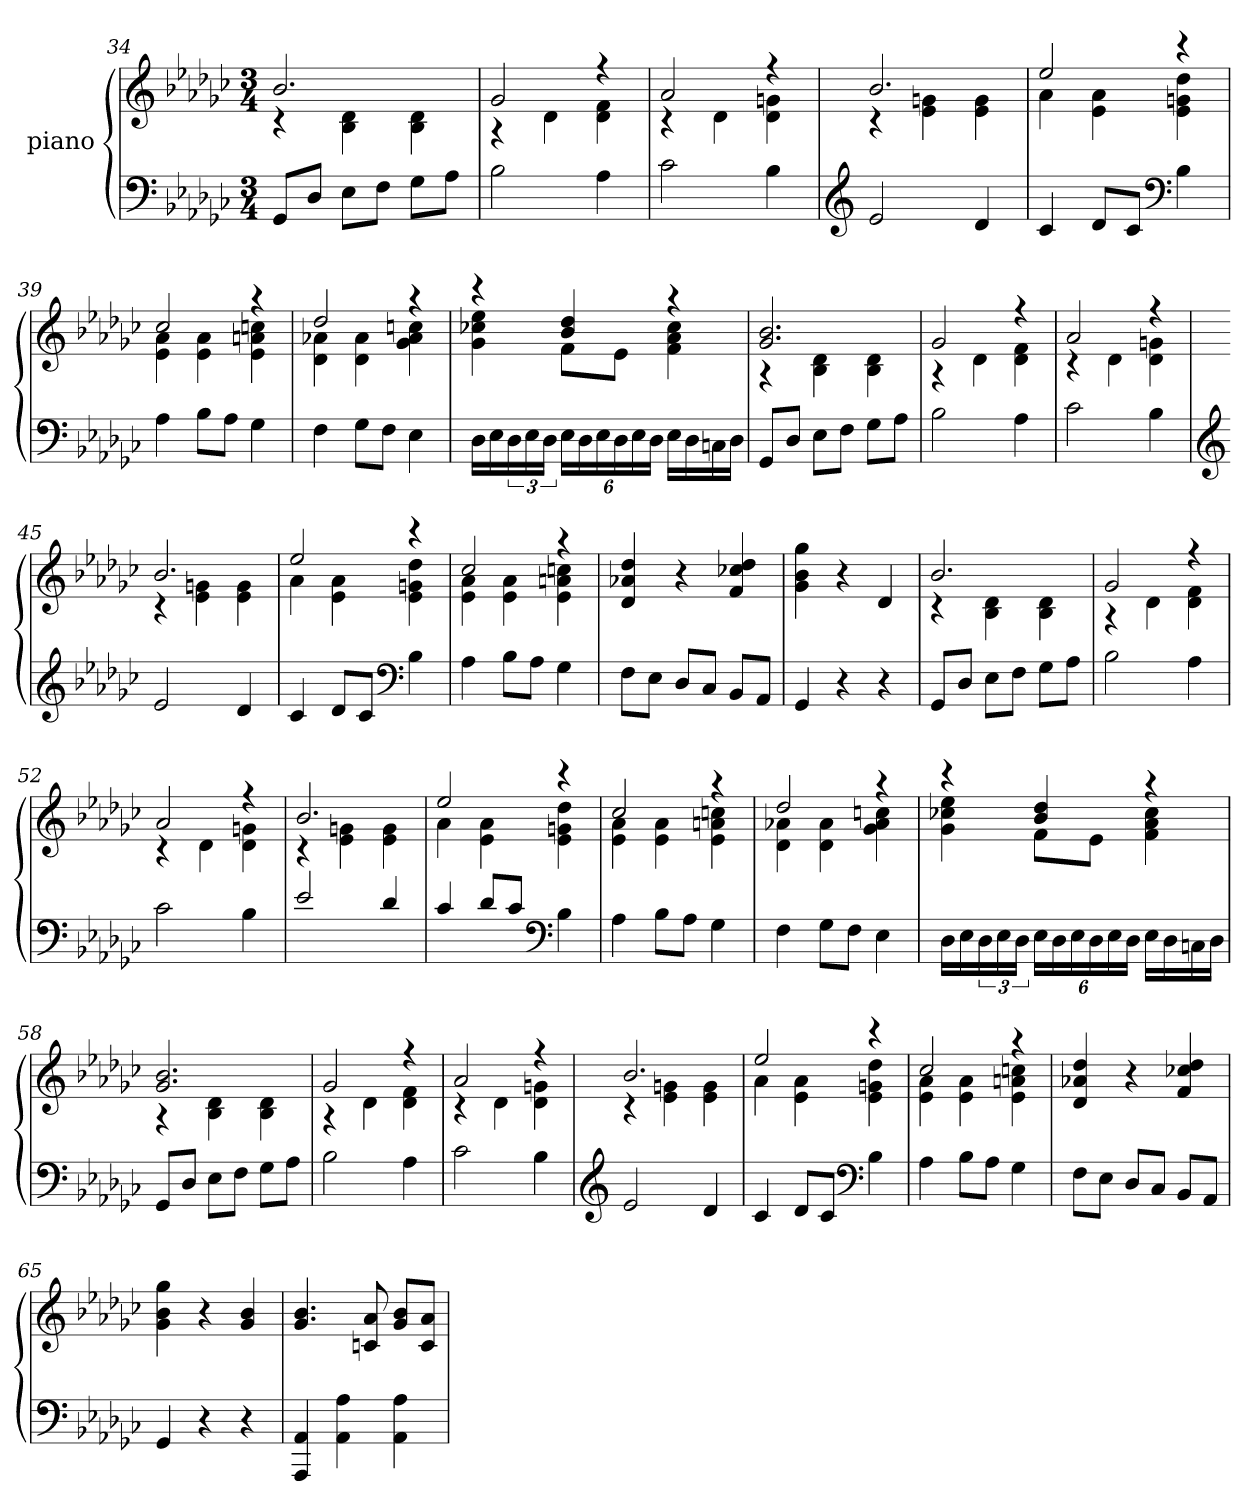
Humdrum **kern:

**kern	**kern
*part2	*part1
*staff2	*staff1
*I"piano	*I"piano
*clefF4	*clefG2
*k[b-e-a-d-g-c-]	*k[b-e-a-d-g-c-]
*M3/4	*M3/4
=34	=34
*	*^
8GG-/L	2.b-/	4r
8D-/J	.	.
8E-\L	.	4B-\ 4d-\
8F\J	.	.
8G-\L	.	4B-\ 4d-\
8A-\J	.	.
=35	=35	=35
2B-\	2g-/	4r
.	.	4d-\
4A-\	4r	4d-\ 4f\
=36	=36	=36
2c-\	2a-/	4r
.	.	4d-\
4B-\	4r	4d-\ 4gn\
=37	=37	=37
*clefG2	*	*
2e-/	2.b-/	4r
.	.	4e-\ 4gn\
4d-/	.	4e-\ 4g\
=38	=38	=38
4c-/	2ee-/	4a-\
8d-/L	.	4e-\ 4a-\
8c-/J	.	.
*clefF4	*	*
4B-\	4r	4e-\ 4gn\ 4dd-\
=39	=39	=39
4A-\	2cc-/	4e-\ 4a-\
8B-\L	.	4e-\ 4a-\
8A-\J	.	.
4G-\	4r	4e-\ 4an\ 4ccn\
=40	=40	=40
4F\	2dd-/	4d-\ 4a-X\
8G-\L	.	4d-\ 4a-\
8F\J	.	.
4E-\	4r	4g-\ 4a-\ 4ccn\
=41	=41	=41
16D-\LL	4r	4g-\ 4cc-X\ 4ee-\
16E-\	.	.
24D-\	.	.
24E-\	.	.
24D-\JJ	.	.
24E-\LL	4b-/ 4dd-/	8f\L
24D-\	.	.
24E-\	.	.
24D-\	.	8e-\J
24E-\	.	.
24D-\JJ	.	.
16E-\LL	4r	4f\ 4a-\ 4cc-\
16D-\	.	.
16Cn\	.	.
16D-\JJ	.	.
=42	=42	=42
8GG-/L	2.g-/ 2.b-/	4r
8D-/J	.	.
8E-\L	.	4B-\ 4d-\
8F\J	.	.
8G-\L	.	4B-\ 4d-\
8A-\J	.	.
=43	=43	=43
2B-\	2g-/	4r
.	.	4d-\
4A-\	4r	4d-\ 4f\
=44	=44	=44
2c-\	2a-/	4r
.	.	4d-\
4B-\	4r	4d-\ 4gn\
=45	=45	=45
*clefG2	*	*
2e-/	2.b-/	4r
.	.	4e-\ 4gn\
4d-/	.	4e-\ 4g\
=46	=46	=46
4c-/	2ee-/	4a-\
8d-/L	.	4e-\ 4a-\
8c-/J	.	.
*clefF4	*	*
4B-\	4r	4e-\ 4gn\ 4dd-\
=47	=47	=47
4A-\	2cc-/	4e-\ 4a-\
8B-\L	.	4e-\ 4a-\
8A-\J	.	.
4G-\	4r	4e-\ 4an\ 4ccn\
*	*v	*v
=48	=48
8F\L	4d-/ 4a-X/ 4dd-/
8E-\J	.
8D-/L	4r
8C-/J	.
8BB-/L	4f/ 4cc-X/ 4dd-/
8AA-/J	.
=49	=49
4GG-/	4g-\ 4b-\ 4gg-\
4r	4r
4r	4d-/
=50	=50
*	*^
8GG-/L	2.b-/	4r
8D-/J	.	.
8E-\L	.	4B-\ 4d-\
8F\J	.	.
8G-\L	.	4B-\ 4d-\
8A-\J	.	.
=51	=51	=51
2B-\	2g-/	4r
.	.	4d-\
4A-\	4r	4d-\ 4f\
=52	=52	=52
2c-\	2a-/	4r
.	.	4d-\
4B-\	4r	4d-\ 4gn\
=53	=53	=53
2e-/	2.b-/	4r
.	.	4e-\ 4gn\
4d-/	.	4e-\ 4g\
=54	=54	=54
4c-/	2ee-/	4a-\
8d-/L	.	4e-\ 4a-\
8c-/J	.	.
*clefF4	*	*
4B-\	4r	4e-\ 4gn\ 4dd-\
=55	=55	=55
4A-\	2cc-/	4e-\ 4a-\
8B-\L	.	4e-\ 4a-\
8A-\J	.	.
4G-\	4r	4e-\ 4an\ 4ccn\
=56	=56	=56
4F\	2dd-/	4d-\ 4a-X\
8G-\L	.	4d-\ 4a-\
8F\J	.	.
4E-\	4r	4g-\ 4a-\ 4ccn\
=57	=57	=57
16D-\LL	4r	4g-\ 4cc-X\ 4ee-\
16E-\	.	.
24D-\	.	.
24E-\	.	.
24D-\JJ	.	.
24E-\LL	4b-/ 4dd-/	8f\L
24D-\	.	.
24E-\	.	.
24D-\	.	8e-\J
24E-\	.	.
24D-\JJ	.	.
16E-\LL	4r	4f\ 4a-\ 4cc-\
16D-\	.	.
16Cn\	.	.
16D-\JJ	.	.
=58	=58	=58
8GG-/L	2.g-/ 2.b-/	4r
8D-/J	.	.
8E-\L	.	4B-\ 4d-\
8F\J	.	.
8G-\L	.	4B-\ 4d-\
8A-\J	.	.
=59	=59	=59
2B-\	2g-/	4r
.	.	4d-\
4A-\	4r	4d-\ 4f\
=60	=60	=60
2c-\	2a-/	4r
.	.	4d-\
4B-\	4r	4d-\ 4gn\
=61	=61	=61
*clefG2	*	*
2e-/	2.b-/	4r
.	.	4e-\ 4gn\
4d-/	.	4e-\ 4g\
=62	=62	=62
4c-/	2ee-/	4a-\
8d-/L	.	4e-\ 4a-\
8c-/J	.	.
*clefF4	*	*
4B-\	4r	4e-\ 4gn\ 4dd-\
=63	=63	=63
4A-\	2cc-/	4e-\ 4a-\
8B-\L	.	4e-\ 4a-\
8A-\J	.	.
4G-\	4r	4e-\ 4an\ 4ccn\
*	*v	*v
=64	=64
8F\L	4d-/ 4a-X/ 4dd-/
8E-\J	.
8D-/L	4r
8C-/J	.
8BB-/L	4f/ 4cc-X/ 4dd-/
8AA-/J	.
=65	=65
4GG-/	4g-\ 4b-\ 4gg-\
4r	4r
4r	4g-/ 4b-/
=66	=66
4AAA-/ 4AA-/	4.g-/ 4.b-/
4AA-\ 4A-\	.
.	8cn/ 8a-/
4AA-\ 4A-\	8g-/ 8b-/L
.	8c/ 8a-/J
=	=
*-	*-
